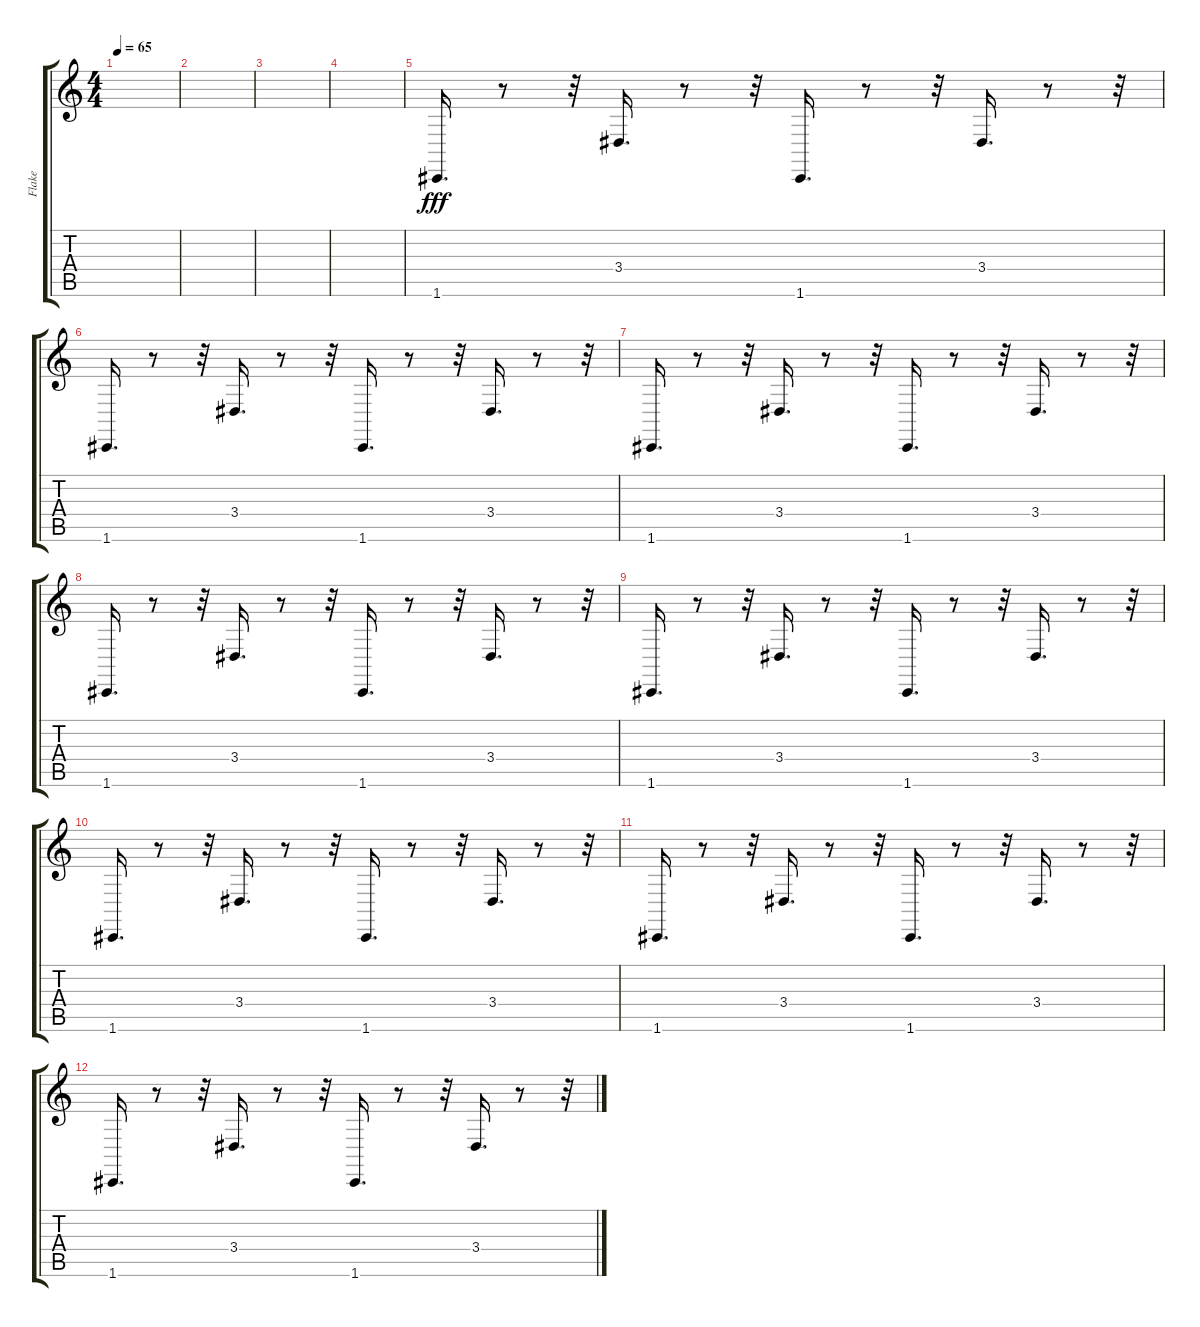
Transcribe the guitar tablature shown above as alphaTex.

\track ("Flake" "Flake") {instrument seashore}
\staff {score tabs}
\tuning (D4 A3 F3 C3 G2 C2) {hide}
\ts (4 4)
\tempo 65
\clef g2
\ks c
|
|
|
|
1.6.16{d dy fff volume 16 instrument applause} r.8 r.32 3.4.16{d} r.8 r.32 1.6.16{d} r.8 r.32 3.4.16{d} r.8 r.32 |
1.6.16{d volume 16 instrument applause} r.8 r.32 3.4.16{d} r.8 r.32 1.6.16{d} r.8 r.32 3.4.16{d} r.8 r.32 |
1.6.16{d volume 16 instrument applause} r.8 r.32 3.4.16{d} r.8 r.32 1.6.16{d} r.8 r.32 3.4.16{d} r.8 r.32 |
1.6.16{d volume 16 instrument applause} r.8 r.32 3.4.16{d} r.8 r.32 1.6.16{d} r.8 r.32 3.4.16{d} r.8 r.32 |
1.6.16{d volume 16 instrument applause} r.8 r.32 3.4.16{d} r.8 r.32 1.6.16{d} r.8 r.32 3.4.16{d} r.8 r.32 |
1.6.16{d volume 16 instrument applause} r.8 r.32 3.4.16{d} r.8 r.32 1.6.16{d} r.8 r.32 3.4.16{d} r.8 r.32 |
1.6.16{d volume 16 instrument applause} r.8 r.32 3.4.16{d} r.8 r.32 1.6.16{d} r.8 r.32 3.4.16{d} r.8 r.32 |
1.6.16{d volume 16 instrument applause} r.8 r.32 3.4.16{d} r.8 r.32 1.6.16{d} r.8 r.32 3.4.16{d} r.8 r.32
